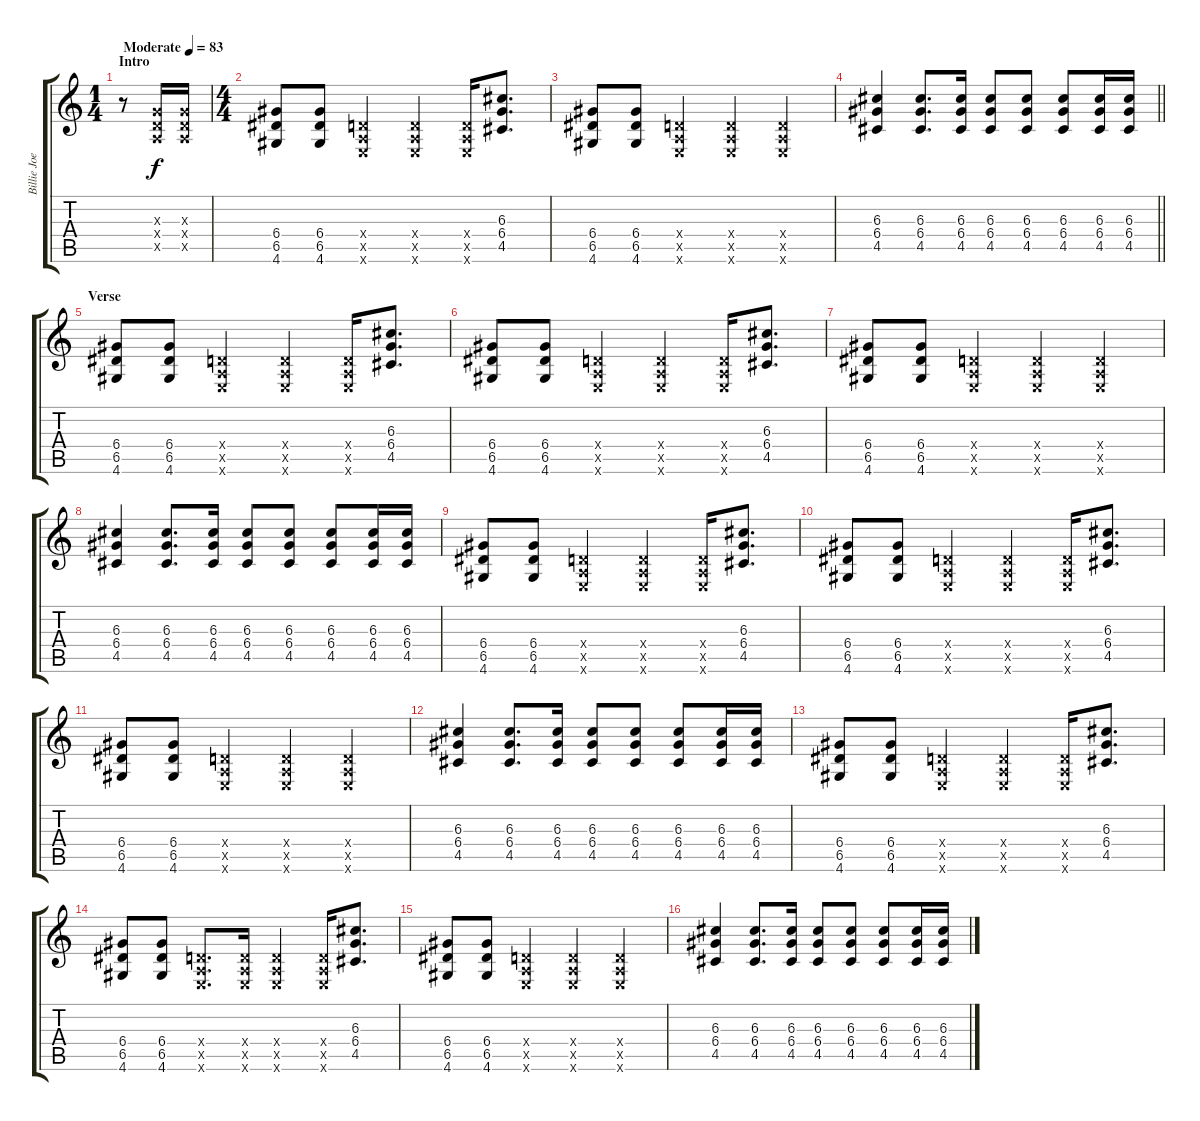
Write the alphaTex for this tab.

\track ("Billie Joe Armstrong [Guitar]" "Billie Joe") {instrument electricguitarclean}
\staff {score tabs}
\tuning (E4 B3 G3 D3 A2 E2) {hide}
\ts (1 4)
\section ("" "Intro")
\tempo (83 "Moderate")
\clef g2
\ks c
r.8{dy f instrument electricguitarclean} (0.3{x} 0.4{x} 0.5{x}).16 (0.3{x} 0.4{x} 0.5{x}).16 |
\ts (4 4)
(6.4 6.5 4.6).8 (6.4 6.5 4.6).8 (0.4{x} 0.5{x} 0.6{x}).4 (0.4{x} 0.5{x} 0.6{x}).4 (0.4{x} 0.5{x} 0.6{x}).16 (6.3 6.4 4.5).8{d} |
(6.4 6.5 4.6).8 (6.4 6.5 4.6).8 (0.4{x} 0.5{x} 0.6{x}).4 (0.4{x} 0.5{x} 0.6{x}).4 (0.4{x} 0.5{x} 0.6{x}).4 |
\barLineRight lightlight
(6.3 6.4 4.5).4 (6.3 6.4 4.5).8{d} (6.3 6.4 4.5).16 (6.3 6.4 4.5).8 (6.3 6.4 4.5).8 (6.3 6.4 4.5).8 (6.3 6.4 4.5).16 (6.3 6.4 4.5).16 |
\section ("" "Verse")
(6.4 6.5 4.6).8 (6.4 6.5 4.6).8 (0.4{x} 0.5{x} 0.6{x}).4 (0.4{x} 0.5{x} 0.6{x}).4 (0.4{x} 0.5{x} 0.6{x}).16 (6.3 6.4 4.5).8{d} |
(6.4 6.5 4.6).8 (6.4 6.5 4.6).8 (0.4{x} 0.5{x} 0.6{x}).4 (0.4{x} 0.5{x} 0.6{x}).4 (0.4{x} 0.5{x} 0.6{x}).16 (6.3 6.4 4.5).8{d} |
(6.4 6.5 4.6).8 (6.4 6.5 4.6).8 (0.4{x} 0.5{x} 0.6{x}).4 (0.4{x} 0.5{x} 0.6{x}).4 (0.4{x} 0.5{x} 0.6{x}).4 |
(6.3 6.4 4.5).4 (6.3 6.4 4.5).8{d} (6.3 6.4 4.5).16 (6.3 6.4 4.5).8 (6.3 6.4 4.5).8 (6.3 6.4 4.5).8 (6.3 6.4 4.5).16 (6.3 6.4 4.5).16 |
(6.4 6.5 4.6).8 (6.4 6.5 4.6).8 (0.4{x} 0.5{x} 0.6{x}).4 (0.4{x} 0.5{x} 0.6{x}).4 (0.4{x} 0.5{x} 0.6{x}).16 (6.3 6.4 4.5).8{d} |
(6.4 6.5 4.6).8 (6.4 6.5 4.6).8 (0.4{x} 0.5{x} 0.6{x}).4 (0.4{x} 0.5{x} 0.6{x}).4 (0.4{x} 0.5{x} 0.6{x}).16 (6.3 6.4 4.5).8{d} |
(6.4 6.5 4.6).8 (6.4 6.5 4.6).8 (0.4{x} 0.5{x} 0.6{x}).4 (0.4{x} 0.5{x} 0.6{x}).4 (0.4{x} 0.5{x} 0.6{x}).4 |
(6.3 6.4 4.5).4 (6.3 6.4 4.5).8{d} (6.3 6.4 4.5).16 (6.3 6.4 4.5).8 (6.3 6.4 4.5).8 (6.3 6.4 4.5).8 (6.3 6.4 4.5).16 (6.3 6.4 4.5).16 |
(6.4 6.5 4.6).8 (6.4 6.5 4.6).8 (0.4{x} 0.5{x} 0.6{x}).4 (0.4{x} 0.5{x} 0.6{x}).4 (0.4{x} 0.5{x} 0.6{x}).16 (6.3 6.4 4.5).8{d} |
(6.4 6.5 4.6).8 (6.4 6.5 4.6).8 (0.4{x} 0.5{x} 0.6{x}).8{d} (0.4{x} 0.5{x} 0.6{x}).16 (0.4{x} 0.5{x} 0.6{x}).4 (0.4{x} 0.5{x} 0.6{x}).16 (6.3 6.4 4.5).8{d} |
(6.4 6.5 4.6).8 (6.4 6.5 4.6).8 (0.4{x} 0.5{x} 0.6{x}).4 (0.4{x} 0.5{x} 0.6{x}).4 (0.4{x} 0.5{x} 0.6{x}).4 |
(6.3 6.4 4.5).4 (6.3 6.4 4.5).8{d} (6.3 6.4 4.5).16 (6.3 6.4 4.5).8 (6.3 6.4 4.5).8 (6.3 6.4 4.5).8 (6.3 6.4 4.5).16 (6.3 6.4 4.5).16
